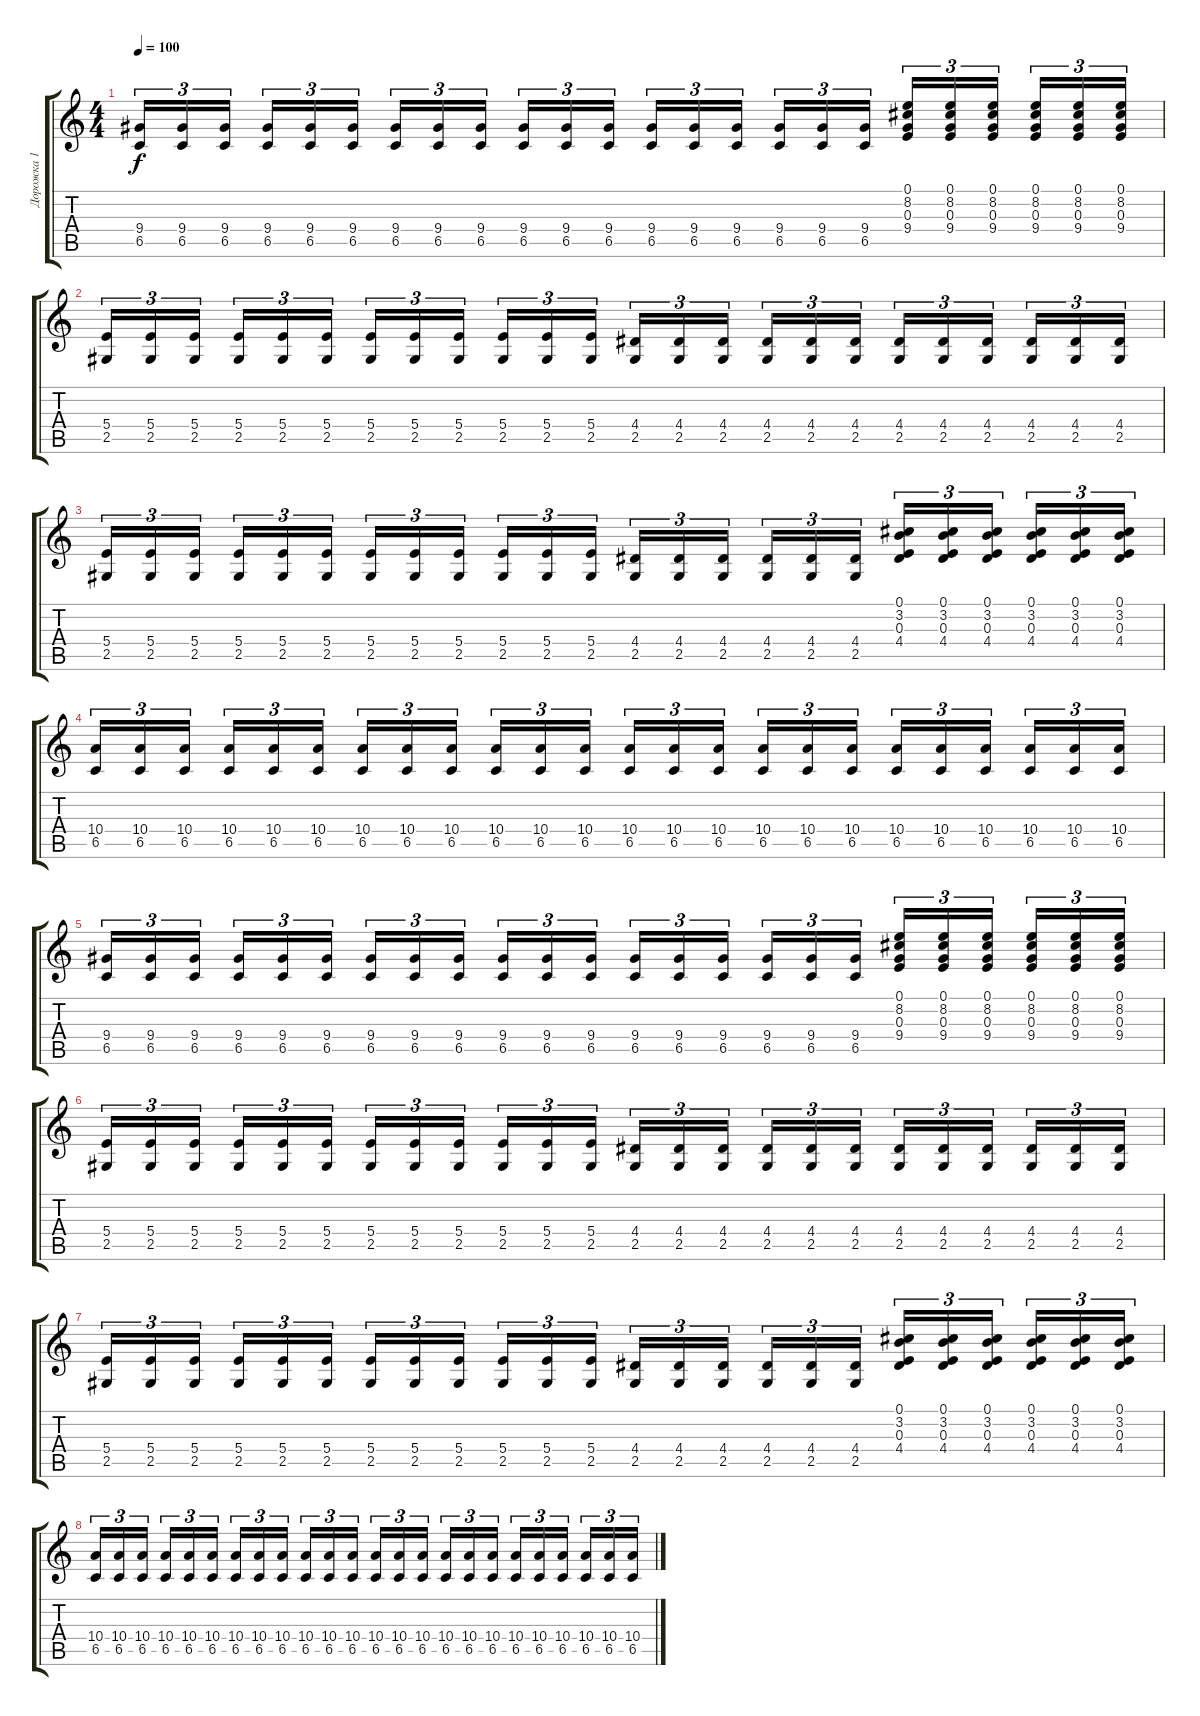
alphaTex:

\track ("Дорожка 1" "Дорожка 1") {instrument distortionguitar}
\staff {score tabs}
\tuning (Db4 Ab3 E3 B2 Gb2 Db2) {hide}
\ts (4 4)
\tempo 100
\clef g2
\ks c
(9.4 6.5).16{tu (3 2) dy f} (9.4 6.5).16{tu (3 2)} (9.4 6.5).16{tu (3 2) beam splitsecondary} (9.4 6.5).16{tu (3 2)} (9.4 6.5).16{tu (3 2)} (9.4 6.5).16{tu (3 2)} (9.4 6.5).16{tu (3 2)} (9.4 6.5).16{tu (3 2)} (9.4 6.5).16{tu (3 2) beam splitsecondary} (9.4 6.5).16{tu (3 2)} (9.4 6.5).16{tu (3 2)} (9.4 6.5).16{tu (3 2)} (9.4 6.5).16{tu (3 2)} (9.4 6.5).16{tu (3 2)} (9.4 6.5).16{tu (3 2) beam splitsecondary} (9.4 6.5).16{tu (3 2)} (9.4 6.5).16{tu (3 2)} (9.4 6.5).16{tu (3 2)} (0.1 8.2 0.3 9.4).16{tu (3 2)} (0.1 8.2 0.3 9.4).16{tu (3 2)} (0.1 8.2 0.3 9.4).16{tu (3 2) beam splitsecondary} (0.1 8.2 0.3 9.4).16{tu (3 2)} (0.1 8.2 0.3 9.4).16{tu (3 2)} (0.1 8.2 0.3 9.4).16{tu (3 2)} |
(5.4 2.5).16{tu (3 2)} (5.4 2.5).16{tu (3 2)} (5.4 2.5).16{tu (3 2) beam splitsecondary} (5.4 2.5).16{tu (3 2)} (5.4 2.5).16{tu (3 2)} (5.4 2.5).16{tu (3 2)} (5.4 2.5).16{tu (3 2)} (5.4 2.5).16{tu (3 2)} (5.4 2.5).16{tu (3 2) beam splitsecondary} (5.4 2.5).16{tu (3 2)} (5.4 2.5).16{tu (3 2)} (5.4 2.5).16{tu (3 2)} (4.4 2.5).16{tu (3 2)} (4.4 2.5).16{tu (3 2)} (4.4 2.5).16{tu (3 2) beam splitsecondary} (4.4 2.5).16{tu (3 2)} (4.4 2.5).16{tu (3 2)} (4.4 2.5).16{tu (3 2)} (4.4 2.5).16{tu (3 2)} (4.4 2.5).16{tu (3 2)} (4.4 2.5).16{tu (3 2) beam splitsecondary} (4.4 2.5).16{tu (3 2)} (4.4 2.5).16{tu (3 2)} (4.4 2.5).16{tu (3 2)} |
(5.4 2.5).16{tu (3 2)} (5.4 2.5).16{tu (3 2)} (5.4 2.5).16{tu (3 2) beam splitsecondary} (5.4 2.5).16{tu (3 2)} (5.4 2.5).16{tu (3 2)} (5.4 2.5).16{tu (3 2)} (5.4 2.5).16{tu (3 2)} (5.4 2.5).16{tu (3 2)} (5.4 2.5).16{tu (3 2) beam splitsecondary} (5.4 2.5).16{tu (3 2)} (5.4 2.5).16{tu (3 2)} (5.4 2.5).16{tu (3 2)} (4.4 2.5).16{tu (3 2)} (4.4 2.5).16{tu (3 2)} (4.4 2.5).16{tu (3 2) beam splitsecondary} (4.4 2.5).16{tu (3 2)} (4.4 2.5).16{tu (3 2)} (4.4 2.5).16{tu (3 2)} (0.1 3.2 0.3 4.4).16{tu (3 2)} (0.1 3.2 0.3 4.4).16{tu (3 2)} (0.1 3.2 0.3 4.4).16{tu (3 2) beam splitsecondary} (0.1 3.2 0.3 4.4).16{tu (3 2)} (0.1 3.2 0.3 4.4).16{tu (3 2)} (0.1 3.2 0.3 4.4).16{tu (3 2)} |
(10.4 6.5).16{tu (3 2)} (10.4 6.5).16{tu (3 2)} (10.4 6.5).16{tu (3 2) beam splitsecondary} (10.4 6.5).16{tu (3 2)} (10.4 6.5).16{tu (3 2)} (10.4 6.5).16{tu (3 2)} (10.4 6.5).16{tu (3 2)} (10.4 6.5).16{tu (3 2)} (10.4 6.5).16{tu (3 2) beam splitsecondary} (10.4 6.5).16{tu (3 2)} (10.4 6.5).16{tu (3 2)} (10.4 6.5).16{tu (3 2)} (10.4 6.5).16{tu (3 2)} (10.4 6.5).16{tu (3 2)} (10.4 6.5).16{tu (3 2) beam splitsecondary} (10.4 6.5).16{tu (3 2)} (10.4 6.5).16{tu (3 2)} (10.4 6.5).16{tu (3 2)} (10.4 6.5).16{tu (3 2)} (10.4 6.5).16{tu (3 2)} (10.4 6.5).16{tu (3 2) beam splitsecondary} (10.4 6.5).16{tu (3 2)} (10.4 6.5).16{tu (3 2)} (10.4 6.5).16{tu (3 2)} |
(9.4 6.5).16{tu (3 2)} (9.4 6.5).16{tu (3 2)} (9.4 6.5).16{tu (3 2) beam splitsecondary} (9.4 6.5).16{tu (3 2)} (9.4 6.5).16{tu (3 2)} (9.4 6.5).16{tu (3 2)} (9.4 6.5).16{tu (3 2)} (9.4 6.5).16{tu (3 2)} (9.4 6.5).16{tu (3 2) beam splitsecondary} (9.4 6.5).16{tu (3 2)} (9.4 6.5).16{tu (3 2)} (9.4 6.5).16{tu (3 2)} (9.4 6.5).16{tu (3 2)} (9.4 6.5).16{tu (3 2)} (9.4 6.5).16{tu (3 2) beam splitsecondary} (9.4 6.5).16{tu (3 2)} (9.4 6.5).16{tu (3 2)} (9.4 6.5).16{tu (3 2)} (0.1 8.2 0.3 9.4).16{tu (3 2)} (0.1 8.2 0.3 9.4).16{tu (3 2)} (0.1 8.2 0.3 9.4).16{tu (3 2) beam splitsecondary} (0.1 8.2 0.3 9.4).16{tu (3 2)} (0.1 8.2 0.3 9.4).16{tu (3 2)} (0.1 8.2 0.3 9.4).16{tu (3 2)} |
(5.4 2.5).16{tu (3 2)} (5.4 2.5).16{tu (3 2)} (5.4 2.5).16{tu (3 2) beam splitsecondary} (5.4 2.5).16{tu (3 2)} (5.4 2.5).16{tu (3 2)} (5.4 2.5).16{tu (3 2)} (5.4 2.5).16{tu (3 2)} (5.4 2.5).16{tu (3 2)} (5.4 2.5).16{tu (3 2) beam splitsecondary} (5.4 2.5).16{tu (3 2)} (5.4 2.5).16{tu (3 2)} (5.4 2.5).16{tu (3 2)} (4.4 2.5).16{tu (3 2)} (4.4 2.5).16{tu (3 2)} (4.4 2.5).16{tu (3 2) beam splitsecondary} (4.4 2.5).16{tu (3 2)} (4.4 2.5).16{tu (3 2)} (4.4 2.5).16{tu (3 2)} (4.4 2.5).16{tu (3 2)} (4.4 2.5).16{tu (3 2)} (4.4 2.5).16{tu (3 2) beam splitsecondary} (4.4 2.5).16{tu (3 2)} (4.4 2.5).16{tu (3 2)} (4.4 2.5).16{tu (3 2)} |
(5.4 2.5).16{tu (3 2)} (5.4 2.5).16{tu (3 2)} (5.4 2.5).16{tu (3 2) beam splitsecondary} (5.4 2.5).16{tu (3 2)} (5.4 2.5).16{tu (3 2)} (5.4 2.5).16{tu (3 2)} (5.4 2.5).16{tu (3 2)} (5.4 2.5).16{tu (3 2)} (5.4 2.5).16{tu (3 2) beam splitsecondary} (5.4 2.5).16{tu (3 2)} (5.4 2.5).16{tu (3 2)} (5.4 2.5).16{tu (3 2)} (4.4 2.5).16{tu (3 2)} (4.4 2.5).16{tu (3 2)} (4.4 2.5).16{tu (3 2) beam splitsecondary} (4.4 2.5).16{tu (3 2)} (4.4 2.5).16{tu (3 2)} (4.4 2.5).16{tu (3 2)} (0.1 3.2 0.3 4.4).16{tu (3 2)} (0.1 3.2 0.3 4.4).16{tu (3 2)} (0.1 3.2 0.3 4.4).16{tu (3 2) beam splitsecondary} (0.1 3.2 0.3 4.4).16{tu (3 2)} (0.1 3.2 0.3 4.4).16{tu (3 2)} (0.1 3.2 0.3 4.4).16{tu (3 2)} |
(10.4 6.5).16{tu (3 2)} (10.4 6.5).16{tu (3 2)} (10.4 6.5).16{tu (3 2) beam splitsecondary} (10.4 6.5).16{tu (3 2)} (10.4 6.5).16{tu (3 2)} (10.4 6.5).16{tu (3 2)} (10.4 6.5).16{tu (3 2)} (10.4 6.5).16{tu (3 2)} (10.4 6.5).16{tu (3 2) beam splitsecondary} (10.4 6.5).16{tu (3 2)} (10.4 6.5).16{tu (3 2)} (10.4 6.5).16{tu (3 2)} (10.4 6.5).16{tu (3 2)} (10.4 6.5).16{tu (3 2)} (10.4 6.5).16{tu (3 2) beam splitsecondary} (10.4 6.5).16{tu (3 2)} (10.4 6.5).16{tu (3 2)} (10.4 6.5).16{tu (3 2)} (10.4 6.5).16{tu (3 2)} (10.4 6.5).16{tu (3 2)} (10.4 6.5).16{tu (3 2) beam splitsecondary} (10.4 6.5).16{tu (3 2)} (10.4 6.5).16{tu (3 2)} (10.4 6.5).16{tu (3 2)}
